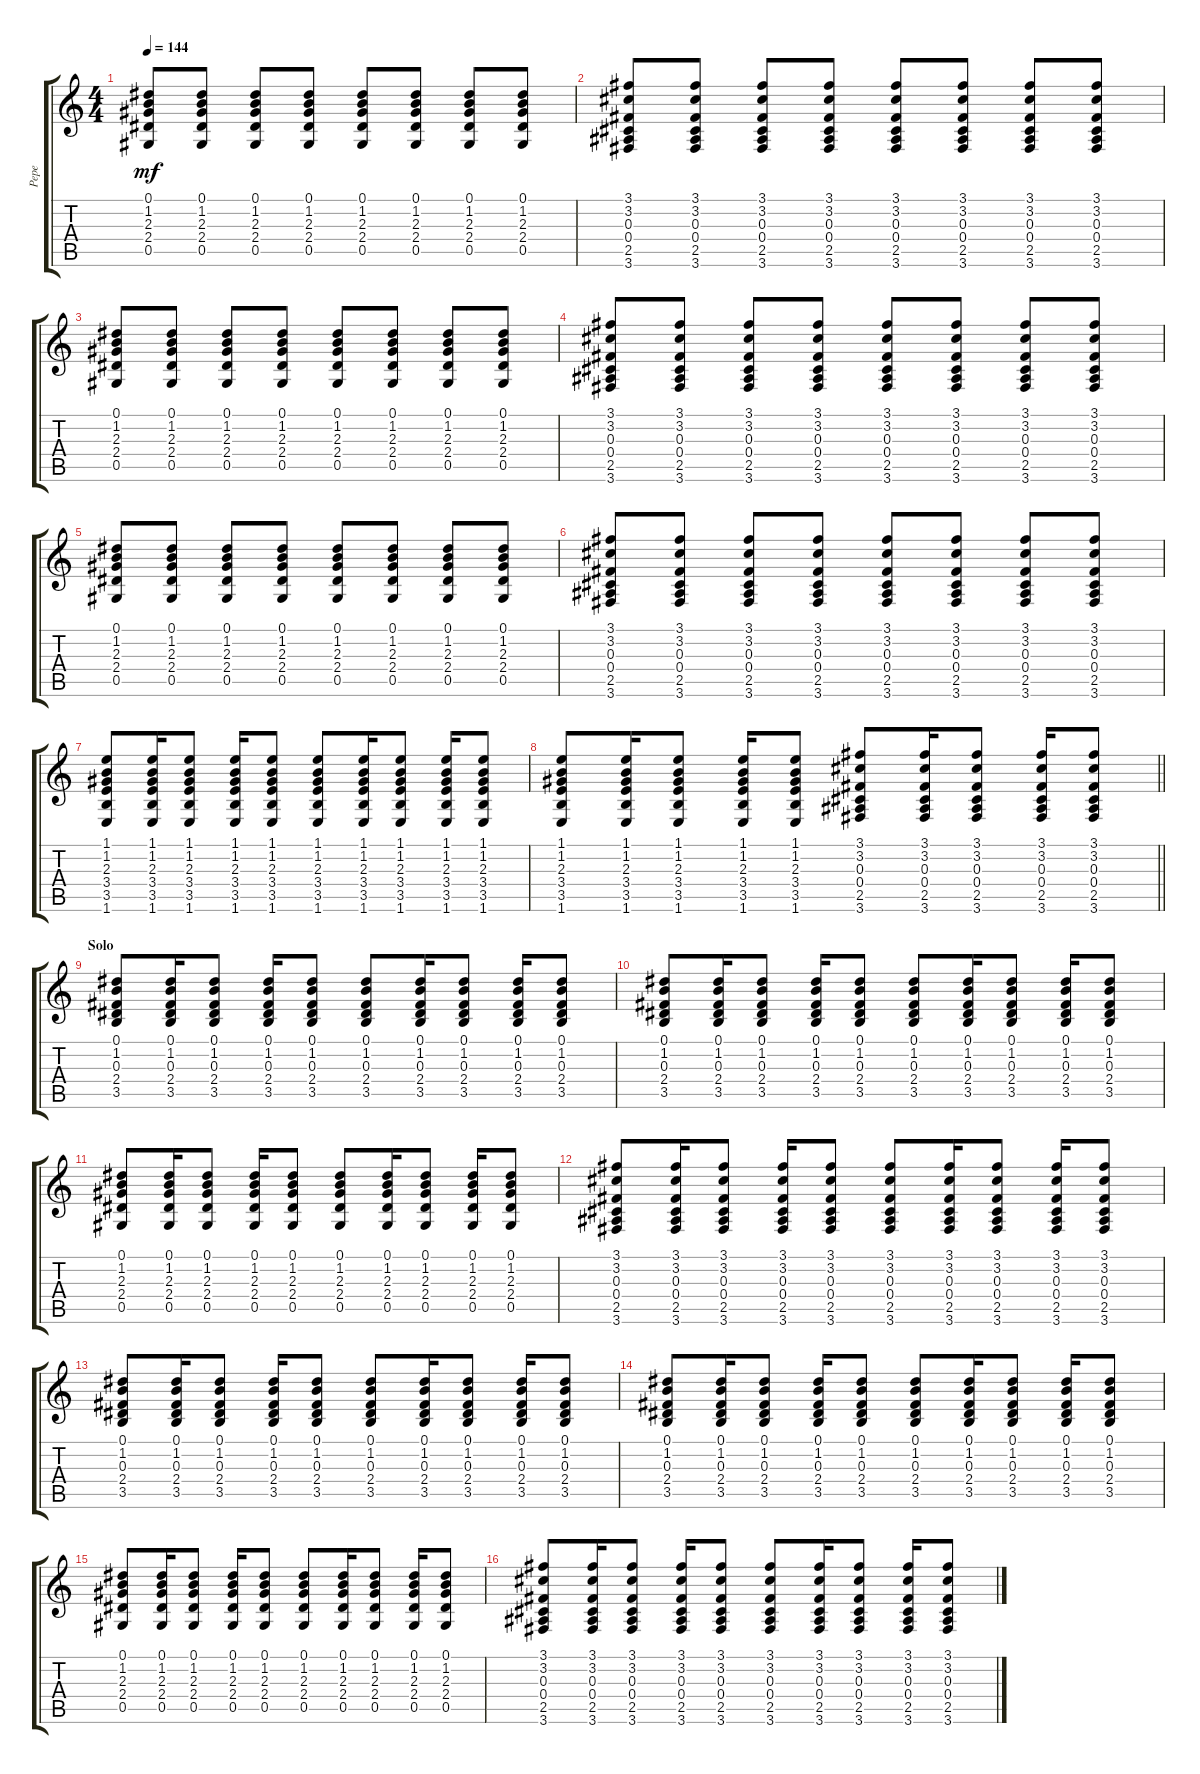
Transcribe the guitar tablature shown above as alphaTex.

\track ("Pepe" "Pepe") {instrument distortionguitar}
\staff {score tabs}
\tuning (Eb4 Bb3 Gb3 Db3 Ab2 Eb2) {hide}
\ts (4 4)
\tempo 144
\clef g2
\ks c
(0.1 1.2 2.3 2.4 0.5).8{dy mf} (0.1 1.2 2.3 2.4 0.5).8 (0.1 1.2 2.3 2.4 0.5).8 (0.1 1.2 2.3 2.4 0.5).8 (0.1 1.2 2.3 2.4 0.5).8 (0.1 1.2 2.3 2.4 0.5).8 (0.1 1.2 2.3 2.4 0.5).8 (0.1 1.2 2.3 2.4 0.5).8 |
(3.1 3.2 0.3 0.4 2.5 3.6).8 (3.1 3.2 0.3 0.4 2.5 3.6).8 (3.1 3.2 0.3 0.4 2.5 3.6).8 (3.1 3.2 0.3 0.4 2.5 3.6).8 (3.1 3.2 0.3 0.4 2.5 3.6).8 (3.1 3.2 0.3 0.4 2.5 3.6).8 (3.1 3.2 0.3 0.4 2.5 3.6).8 (3.1 3.2 0.3 0.4 2.5 3.6).8 |
(0.1 1.2 2.3 2.4 0.5).8 (0.1 1.2 2.3 2.4 0.5).8 (0.1 1.2 2.3 2.4 0.5).8 (0.1 1.2 2.3 2.4 0.5).8 (0.1 1.2 2.3 2.4 0.5).8 (0.1 1.2 2.3 2.4 0.5).8 (0.1 1.2 2.3 2.4 0.5).8 (0.1 1.2 2.3 2.4 0.5).8 |
(3.1 3.2 0.3 0.4 2.5 3.6).8 (3.1 3.2 0.3 0.4 2.5 3.6).8 (3.1 3.2 0.3 0.4 2.5 3.6).8 (3.1 3.2 0.3 0.4 2.5 3.6).8 (3.1 3.2 0.3 0.4 2.5 3.6).8 (3.1 3.2 0.3 0.4 2.5 3.6).8 (3.1 3.2 0.3 0.4 2.5 3.6).8 (3.1 3.2 0.3 0.4 2.5 3.6).8 |
(0.1 1.2 2.3 2.4 0.5).8 (0.1 1.2 2.3 2.4 0.5).8 (0.1 1.2 2.3 2.4 0.5).8 (0.1 1.2 2.3 2.4 0.5).8 (0.1 1.2 2.3 2.4 0.5).8 (0.1 1.2 2.3 2.4 0.5).8 (0.1 1.2 2.3 2.4 0.5).8 (0.1 1.2 2.3 2.4 0.5).8 |
(3.1 3.2 0.3 0.4 2.5 3.6).8 (3.1 3.2 0.3 0.4 2.5 3.6).8 (3.1 3.2 0.3 0.4 2.5 3.6).8 (3.1 3.2 0.3 0.4 2.5 3.6).8 (3.1 3.2 0.3 0.4 2.5 3.6).8 (3.1 3.2 0.3 0.4 2.5 3.6).8 (3.1 3.2 0.3 0.4 2.5 3.6).8 (3.1 3.2 0.3 0.4 2.5 3.6).8 |
(1.1 1.2 2.3 3.4 3.5 1.6).8 (1.1 1.2 2.3 3.4 3.5 1.6).16 (1.1 1.2 2.3 3.4 3.5 1.6).8 (1.1 1.2 2.3 3.4 3.5 1.6).16 (1.1 1.2 2.3 3.4 3.5 1.6).8 (1.1 1.2 2.3 3.4 3.5 1.6).8 (1.1 1.2 2.3 3.4 3.5 1.6).16 (1.1 1.2 2.3 3.4 3.5 1.6).8 (1.1 1.2 2.3 3.4 3.5 1.6).16 (1.1 1.2 2.3 3.4 3.5 1.6).8 |
\barLineRight lightlight
(1.1 1.2 2.3 3.4 3.5 1.6).8 (1.1 1.2 2.3 3.4 3.5 1.6).16 (1.1 1.2 2.3 3.4 3.5 1.6).8 (1.1 1.2 2.3 3.4 3.5 1.6).16 (1.1 1.2 2.3 3.4 3.5 1.6).8 (3.1 3.2 0.3 0.4 2.5 3.6).8 (3.1 3.2 0.3 0.4 2.5 3.6).16 (3.1 3.2 0.3 0.4 2.5 3.6).8 (3.1 3.2 0.3 0.4 2.5 3.6).16 (3.1 3.2 0.3 0.4 2.5 3.6).8 |
\section ("" "Solo")
(0.1 1.2 0.3 2.4 3.5).8{balance 8 instrument overdrivenguitar} (0.1 1.2 0.3 2.4 3.5).16 (0.1 1.2 0.3 2.4 3.5).8 (0.1 1.2 0.3 2.4 3.5).16 (0.1 1.2 0.3 2.4 3.5).8 (0.1 1.2 0.3 2.4 3.5).8 (0.1 1.2 0.3 2.4 3.5).16 (0.1 1.2 0.3 2.4 3.5).8 (0.1 1.2 0.3 2.4 3.5).16 (0.1 1.2 0.3 2.4 3.5).8 |
(0.1 1.2 0.3 2.4 3.5).8 (0.1 1.2 0.3 2.4 3.5).16 (0.1 1.2 0.3 2.4 3.5).8 (0.1 1.2 0.3 2.4 3.5).16 (0.1 1.2 0.3 2.4 3.5).8 (0.1 1.2 0.3 2.4 3.5).8 (0.1 1.2 0.3 2.4 3.5).16 (0.1 1.2 0.3 2.4 3.5).8 (0.1 1.2 0.3 2.4 3.5).16 (0.1 1.2 0.3 2.4 3.5).8 |
(0.1 1.2 2.3 2.4 0.5).8 (0.1 1.2 2.3 2.4 0.5).16 (0.1 1.2 2.3 2.4 0.5).8 (0.1 1.2 2.3 2.4 0.5).16 (0.1 1.2 2.3 2.4 0.5).8 (0.1 1.2 2.3 2.4 0.5).8 (0.1 1.2 2.3 2.4 0.5).16 (0.1 1.2 2.3 2.4 0.5).8 (0.1 1.2 2.3 2.4 0.5).16 (0.1 1.2 2.3 2.4 0.5).8 |
(3.1 3.2 0.3 0.4 2.5 3.6).8 (3.1 3.2 0.3 0.4 2.5 3.6).16 (3.1 3.2 0.3 0.4 2.5 3.6).8 (3.1 3.2 0.3 0.4 2.5 3.6).16 (3.1 3.2 0.3 0.4 2.5 3.6).8 (3.1 3.2 0.3 0.4 2.5 3.6).8 (3.1 3.2 0.3 0.4 2.5 3.6).16 (3.1 3.2 0.3 0.4 2.5 3.6).8 (3.1 3.2 0.3 0.4 2.5 3.6).16 (3.1 3.2 0.3 0.4 2.5 3.6).8 |
(0.1 1.2 0.3 2.4 3.5).8 (0.1 1.2 0.3 2.4 3.5).16 (0.1 1.2 0.3 2.4 3.5).8 (0.1 1.2 0.3 2.4 3.5).16 (0.1 1.2 0.3 2.4 3.5).8 (0.1 1.2 0.3 2.4 3.5).8 (0.1 1.2 0.3 2.4 3.5).16 (0.1 1.2 0.3 2.4 3.5).8 (0.1 1.2 0.3 2.4 3.5).16 (0.1 1.2 0.3 2.4 3.5).8 |
(0.1 1.2 0.3 2.4 3.5).8 (0.1 1.2 0.3 2.4 3.5).16 (0.1 1.2 0.3 2.4 3.5).8 (0.1 1.2 0.3 2.4 3.5).16 (0.1 1.2 0.3 2.4 3.5).8 (0.1 1.2 0.3 2.4 3.5).8 (0.1 1.2 0.3 2.4 3.5).16 (0.1 1.2 0.3 2.4 3.5).8 (0.1 1.2 0.3 2.4 3.5).16 (0.1 1.2 0.3 2.4 3.5).8 |
(0.1 1.2 2.3 2.4 0.5).8 (0.1 1.2 2.3 2.4 0.5).16 (0.1 1.2 2.3 2.4 0.5).8 (0.1 1.2 2.3 2.4 0.5).16 (0.1 1.2 2.3 2.4 0.5).8 (0.1 1.2 2.3 2.4 0.5).8 (0.1 1.2 2.3 2.4 0.5).16 (0.1 1.2 2.3 2.4 0.5).8 (0.1 1.2 2.3 2.4 0.5).16 (0.1 1.2 2.3 2.4 0.5).8 |
(3.1 3.2 0.3 0.4 2.5 3.6).8 (3.1 3.2 0.3 0.4 2.5 3.6).16 (3.1 3.2 0.3 0.4 2.5 3.6).8 (3.1 3.2 0.3 0.4 2.5 3.6).16 (3.1 3.2 0.3 0.4 2.5 3.6).8 (3.1 3.2 0.3 0.4 2.5 3.6).8 (3.1 3.2 0.3 0.4 2.5 3.6).16 (3.1 3.2 0.3 0.4 2.5 3.6).8 (3.1 3.2 0.3 0.4 2.5 3.6).16 (3.1 3.2 0.3 0.4 2.5 3.6).8
